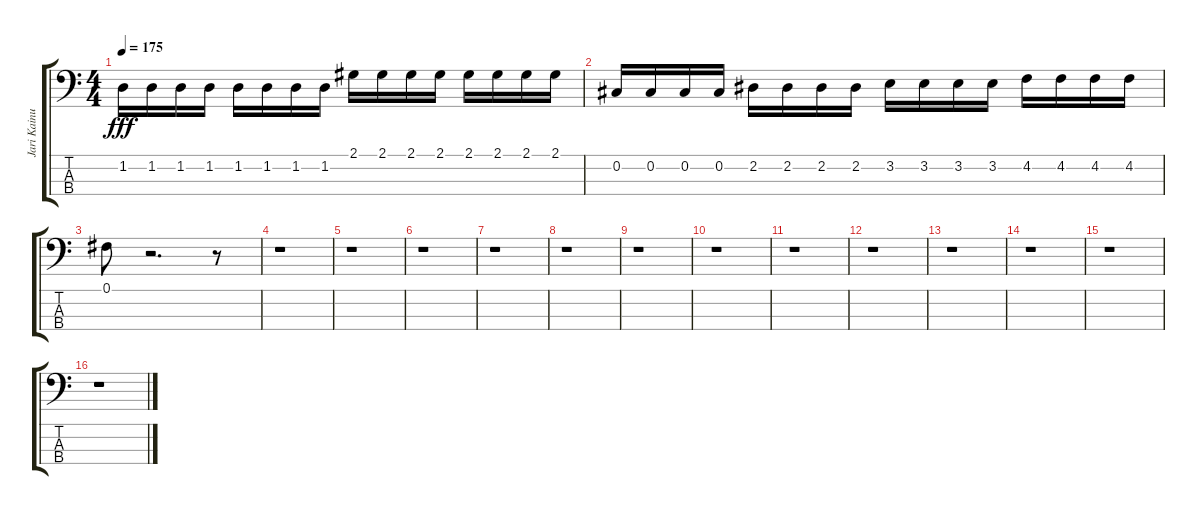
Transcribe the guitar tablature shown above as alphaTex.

\track ("Jari Kainulainen " "Jari Kainu") {instrument electricbasspick}
\staff {score tabs}
\tuning (Gb2 Db2 Ab1 Eb1) {hide}
\ts (4 4)
\tempo 175
\clef f4
\ks c
1.2.16{dy fff} 1.2.16 1.2.16 1.2.16 1.2.16 1.2.16 1.2.16 1.2.16 2.1.16 2.1.16 2.1.16 2.1.16 2.1.16 2.1.16 2.1.16 2.1.16 |
0.2.16 0.2.16 0.2.16 0.2.16 2.2.16 2.2.16 2.2.16 2.2.16 3.2.16 3.2.16 3.2.16 3.2.16 4.2.16 4.2.16 4.2.16 4.2.16 |
0.1.8 r.2{d} r.8 |
r.1 |
r.1 |
r.1 |
r.1 |
r.1 |
r.1 |
r.1 |
r.1 |
r.1 |
r.1 |
r.1 |
r.1 |
r.1
